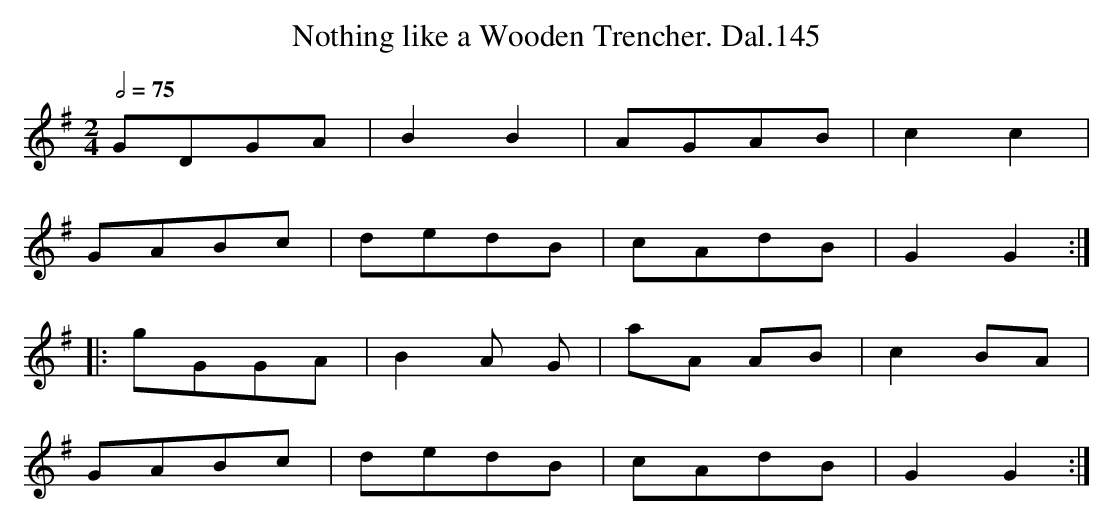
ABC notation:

X:1
T:Nothing like a Wooden Trencher. Dal.145
M:2/4
L:1/8
Q:2/4=75
K:G
GDGA | B2 B2 | AGAB | c2 c2 |
GABc | dedB | cAdB | G2 G2 :|
|: gGGA | B2 A G | aA AB | c2 BA |
GABc | dedB | cAdB | G2 G2 :|
